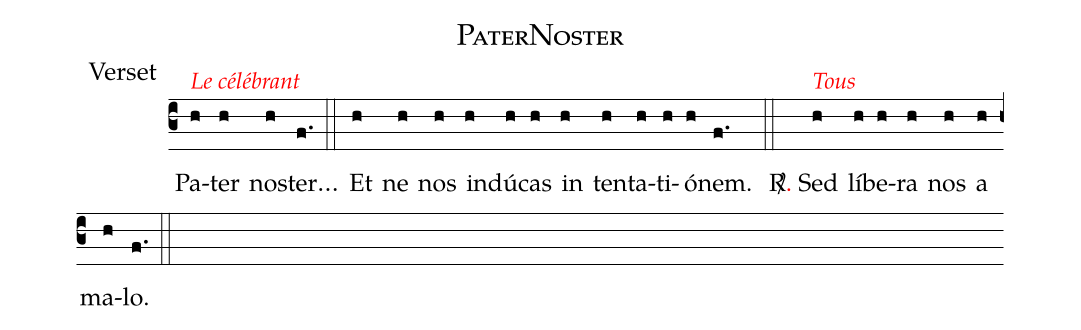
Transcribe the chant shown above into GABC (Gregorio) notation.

name:PaterNoster;
office-part:Verset;
%%
(c3) <alt>\rubrique{Le célébrant}</alt>
P{a}(h)ter(h) no(h)ster…(f.) (::)

Et(h) ne(h) nos(h) in(h)dú(h)cas(h) in(h) ten(h)ta(h)ti(h)ó(h)nem.(f.) (::)

<alt>\rubrique{Tous}</alt>
<sp>R/</sp><v>{\red.}</v> S{e}d(h) lí(h)be(h)ra(h) nos(h) a(h) ma(h)lo.(f.) (::)
